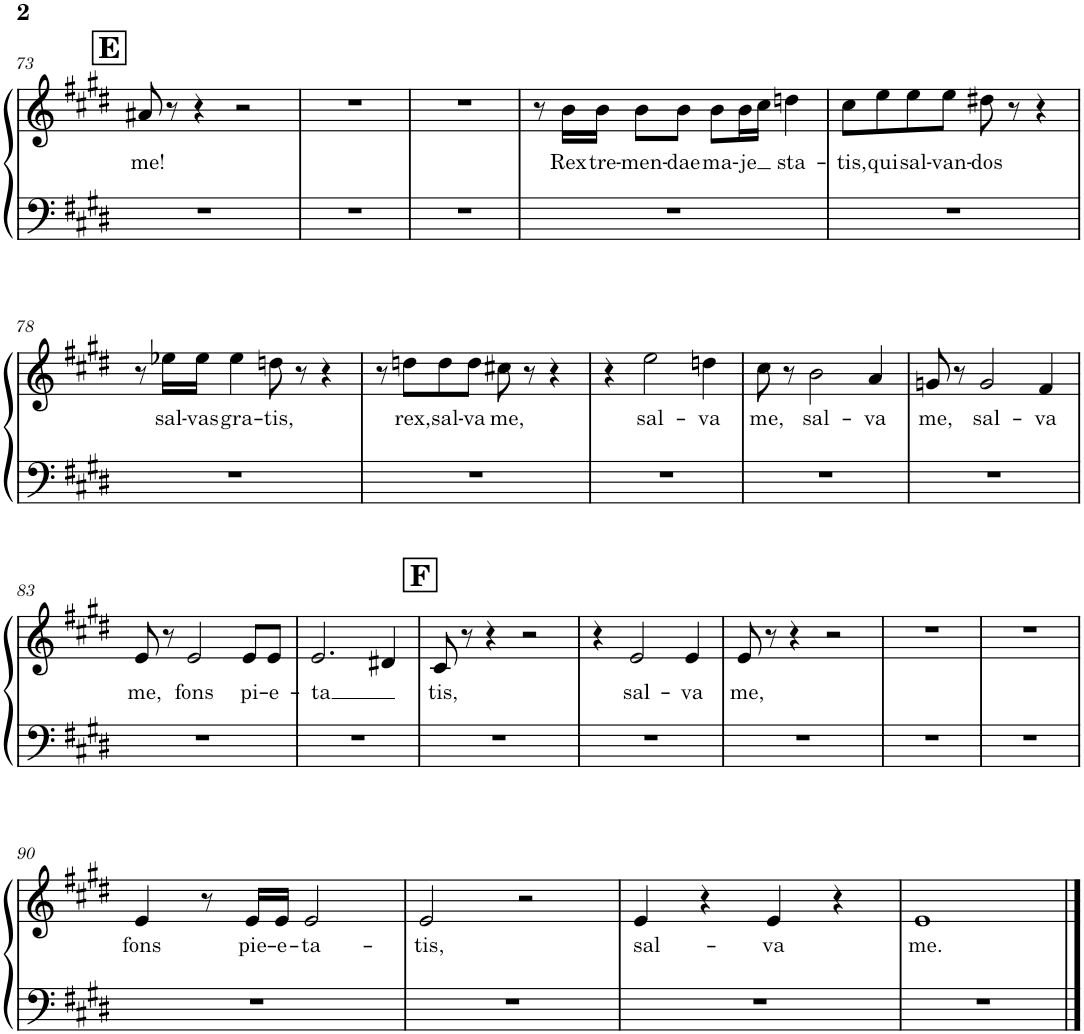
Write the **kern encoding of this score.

**kern	**kern	**text
*part1	*part1	*part1
*staff2	*staff1	*staff1
*I"Piano	*	*
*I'Pno.	*	*
!!LO:PB:g=z
*clefF4	*clefG2	*
*k[f#c#g#d#]	*k[f#c#g#d#]	*
*M4/4	*M4/4	*
*met(c)	*met(c)	*
!!LO:REH:place=s1:a:B:cj:fs=14:t=E
=73	=73	=73
!	!	!LO:LY:b
1r	8a#X/	me!
.	8r	.
.	4r	.
.	2r	.
=74	=74	=74
1r	1r	.
=75	=75	=75
1r	1r	.
=76	=76	=76
1r	8r	.
!	!	!LO:LY:b
.	16b\LL	Rex
!	!	!LO:LY:b
.	16b\JJ	tre-
!	!	!LO:LY:b
.	8b\L	-men-
!	!	!LO:LY:b
.	8b\J	-dae
!	!	!LO:LY:b
.	8b\L	ma-
!	!	!LO:LY:b
.	16b\L	-je
.	16cc#\JJ	.
!	!	!LO:LY:b
.	4ddn\	sta-
=77	=77	=77
!	!	!LO:LY:b
1r	8cc#\L	-tis,
!	!	!LO:LY:b
.	8ee\	qui
!	!	!LO:LY:b
.	8ee\	sal-
!	!	!LO:LY:b
.	8ee\J	-van-
!	!	!LO:LY:b
.	8dd#X\	-dos
.	8r	.
.	4r	.
!!LO:LB:g=z
=78	=78	=78
1r	8r	.
!	!	!LO:LY:b
.	16ee-X\LL	sal-
!	!	!LO:LY:b
.	16ee-\JJ	-vas
!	!	!LO:LY:b
.	4ee-\	gra-
!	!	!LO:LY:b
.	8ddn\	-tis,
.	8r	.
.	4r	.
=79	=79	=79
1r	8r	.
!	!	!LO:LY:b
.	8ddn\L	rex,
!	!	!LO:LY:b
.	8dd\	sal-
!	!	!LO:LY:b
.	8dd\J	-va
!	!	!LO:LY:b
.	8cc#X\	me,
.	8r	.
.	4r	.
=80	=80	=80
1r	4r	.
!	!	!LO:LY:b
.	2ee\	sal-
!	!	!LO:LY:b
.	4ddn\	-va
=81	=81	=81
!	!	!LO:LY:b
1r	8cc#\	me,
.	8r	.
!	!	!LO:LY:b
.	2b\	sal-
!	!	!LO:LY:b
.	4a/	-va
=82	=82	=82
!	!	!LO:LY:b
1r	8gn/	me,
.	8r	.
!	!	!LO:LY:b
.	2g/	sal-
!	!	!LO:LY:b
.	4f#/	-va
!!LO:LB:g=z
=83	=83	=83
!	!	!LO:LY:b
1r	8e/	me,
.	8r	.
!	!	!LO:LY:b
.	2e/	fons
!	!	!LO:LY:b
.	8e/L	pi-
!	!	!LO:LY:b
.	8e/J	-e-
=84	=84	=84
!	!	!LO:LY:b
1r	2.e/	-ta
.	4d#X/	.
!!LO:REH:place=s1:a:B:cj:fs=14:t=F
=85	=85	=85
!	!	!LO:LY:b
1r	8c#/	tis,
.	8r	.
.	4r	.
.	2r	.
=86	=86	=86
1r	4r	.
!	!	!LO:LY:b
.	2e/	sal-
!	!	!LO:LY:b
.	4e/	-va
=87	=87	=87
!	!	!LO:LY:b
1r	8e/	me,
.	8r	.
.	4r	.
.	2r	.
=88	=88	=88
1r	1r	.
=89	=89	=89
1r	1r	.
!!LO:LB:g=z
=90	=90	=90
!	!	!LO:LY:b
1r	4e/	fons
.	8r	.
!	!	!LO:LY:b
.	16e/LL	pie-
!	!	!LO:LY:b
.	16e/JJ	-e-
!	!	!LO:LY:b
.	2e/	-ta-
=91	=91	=91
!	!	!LO:LY:b
1r	2e/	-tis,
.	2r	.
=92	=92	=92
!	!	!LO:LY:b
1r	4e/	sal-
.	4r	.
!	!	!LO:LY:b
.	4e/	-va
.	4r	.
=93	=93	=93
!	!	!LO:LY:b
1r	1e	me.
==	==	==
*-	*-	*-
